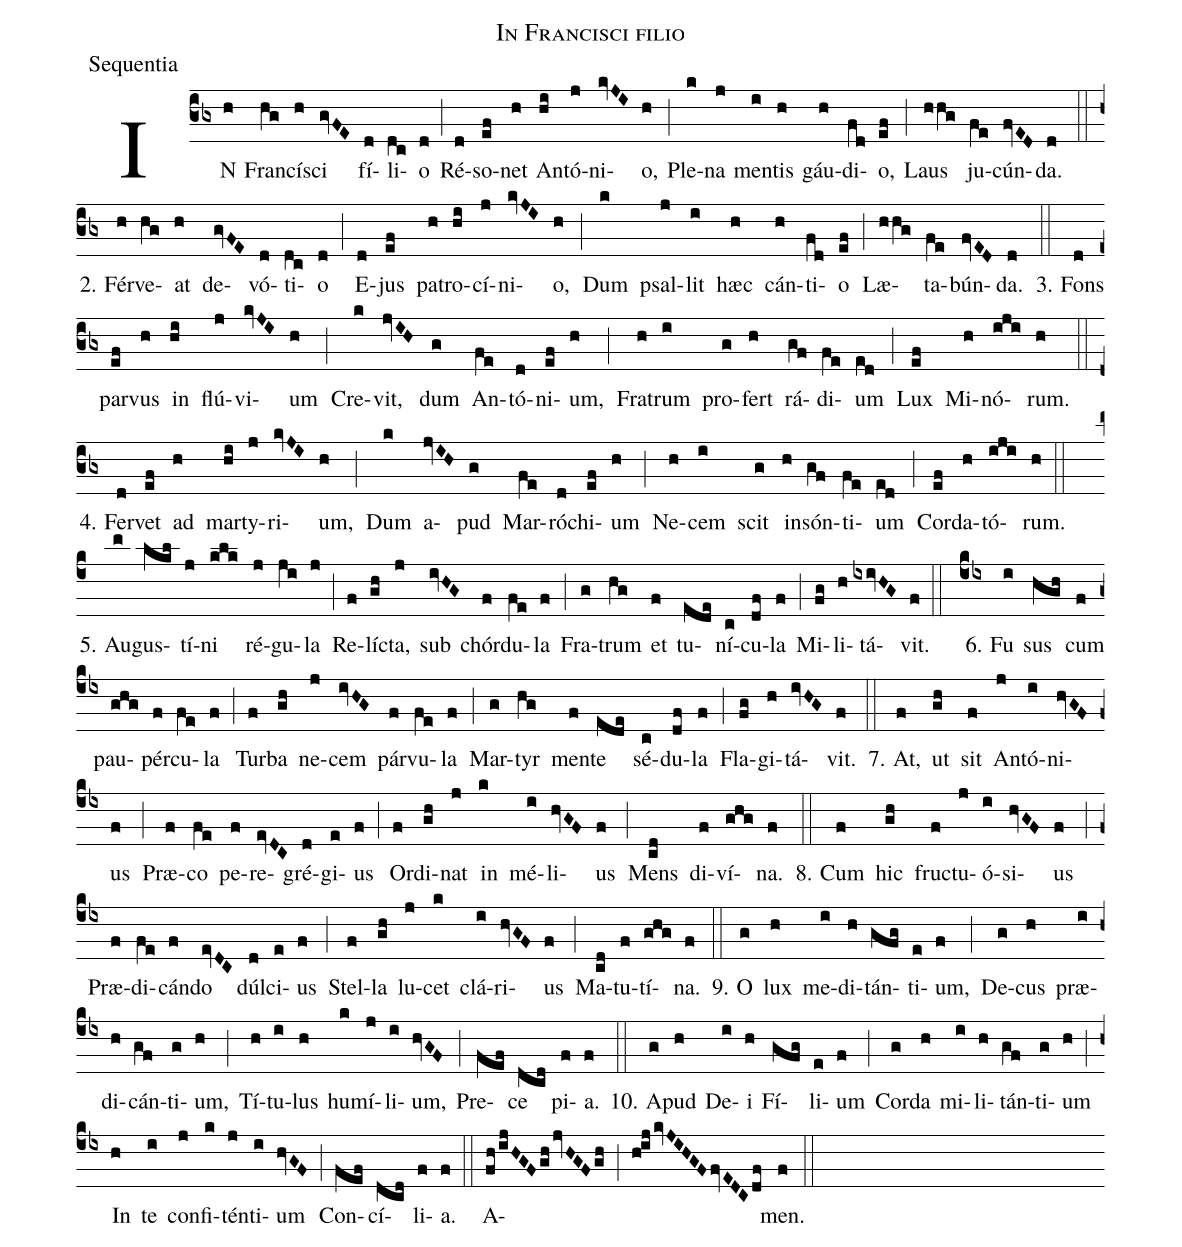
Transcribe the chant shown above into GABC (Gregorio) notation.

name:In Francisci filio;
office-part:Sequentia;
%%
(cb3)
IN(h) Fran(hg)cí(h)sci(gvFE) fí(d)li(dc)o(d) (;)
Ré(d)so(ef)net(h) An(hi)tó(j)ni(kvJI)o,(h) (;)
Ple(k)na(j) men(i)tis(h) gáu(h)di(fd)o,(ef) (;)
Laus(hhg) ju(fe)cún(fvED)da.(d) (::)
2. Fér(h)ve(hg)at(h) de(gvFE)vó(d)ti(dc)o(d) (;)
E(d)jus(ef) pa(h)tro(hi)cí(j)ni(kvJI)o,(h) (;)
Dum(k) psal(j)lit(i) hæc(h) cán(h)ti(fd)o(ef) (;)
Læ(hhg)ta(fe)bún(fvED)da.(d) (::)
3. Fons(d) par(ef)vus(h) in(hi) flú(j)vi(kvJI)um(h) (;)
Cre(k)vit,(jvIH) dum(g) An(fe)tó(d)ni(ef)um,(h) (;)
Fra(h)trum(i) pro(g)fert(h) rá(gf)di(fe)um(ed) (;)
Lux(ef) Mi(h)nó(iji)rum.(h) (::)
4. Fer(d)vet(ef) ad(h) mar(hi)ty(j)ri(kvJI)um,(h) (;)
Dum(k) a(jvIH)pud(g) Mar(fe)ró(d)chi(ef)um(h) (;)
Ne(h)cem(i) scit(g) in(h)són(gf)ti(fe)um(ed) (;)
Cor(ef)da(h)tó(iji)rum.(h) (::)
(c4) 5. Au(m)gus(lkl)tí(j)ni(klk) ré(j)gu(ji)la(j) (;)
Re(f)líc(gh)ta,(j) sub(ivHG) chór(f)du(fe)la(f) (;)
Fra(g)trum(hg) et(f) tu(ede)ní(c)cu(df)la(f) (;)
Mi(fg)li(h)tá(ixivHG)vit.(f) (::)
(cb4)
6. Fu(i)
sus(hgh) cum(f) pau(ghg)pér(f)cu(fe)la(f) (;)
Tur(f)ba(gh) ne(j)cem(ivHG) pár(f)vu(fe)la(f) (;)
Mar(g)tyr(hg) men(f)te(ede) sé(c)du(df)la(f) (;)
Fla(fg)gi(h)tá(ivHG)vit.(f) (::)
7. At,(f) ut(gh) sit(f) An(j)tó(i)ni(hvGF)us(f) (;)
Præ(f)co(fe) pe(f)re(evDC)gré(d)gi(e)us(f) (;)
Or(f)di(gh)nat(j) in(k) mé(i)li(hvGF)us(f) (;)
Mens(cd) di(f)ví(ghg)na.(f) (::)
8. Cum(f) hic(gh) fruc(f)tu(j)ó(i)si(hvGF)us(f) (;)
Præ(f)di(fe)cán(f)do(evDC) dúl(d)ci(e)us(f) (;)
Stel(f)la(gh) lu(j)cet(k) clá(i)ri(hvGF)us(f) (;)
Ma(cd)tu(f)tí(ghg)na.(f) (::)
9. O(g) lux(h) me(i)di(h)tán(gfg)ti(e)um,(f) (;)
De(g)cus(h) præ(i)di(h)cán(gf)ti(g)um,(h) (;)
Tí(h)tu(i)lus(h) hu(k)mí(j)li(i)um,(hvGF) (;)
Pre(fef)ce(dcd) pi(f)a.(f) (::)
10. A(g)pud(h) De(i)i(h) Fí(gfg)li(e)um(f) (;)
Cor(g)da(h) mi(i)li(h)tán(gf)ti(g)um(h) (;)
In(h) te(i) con(j)fi(k)tén(j)ti(i)um(hvGF) (;)
Con(fef)cí(dcd)li(f)a.(f) (::)
A(fh/ijHGFghjvHGFgh)(;)(hijkvJIHGFfvEDCdf)men.(f) (::)
